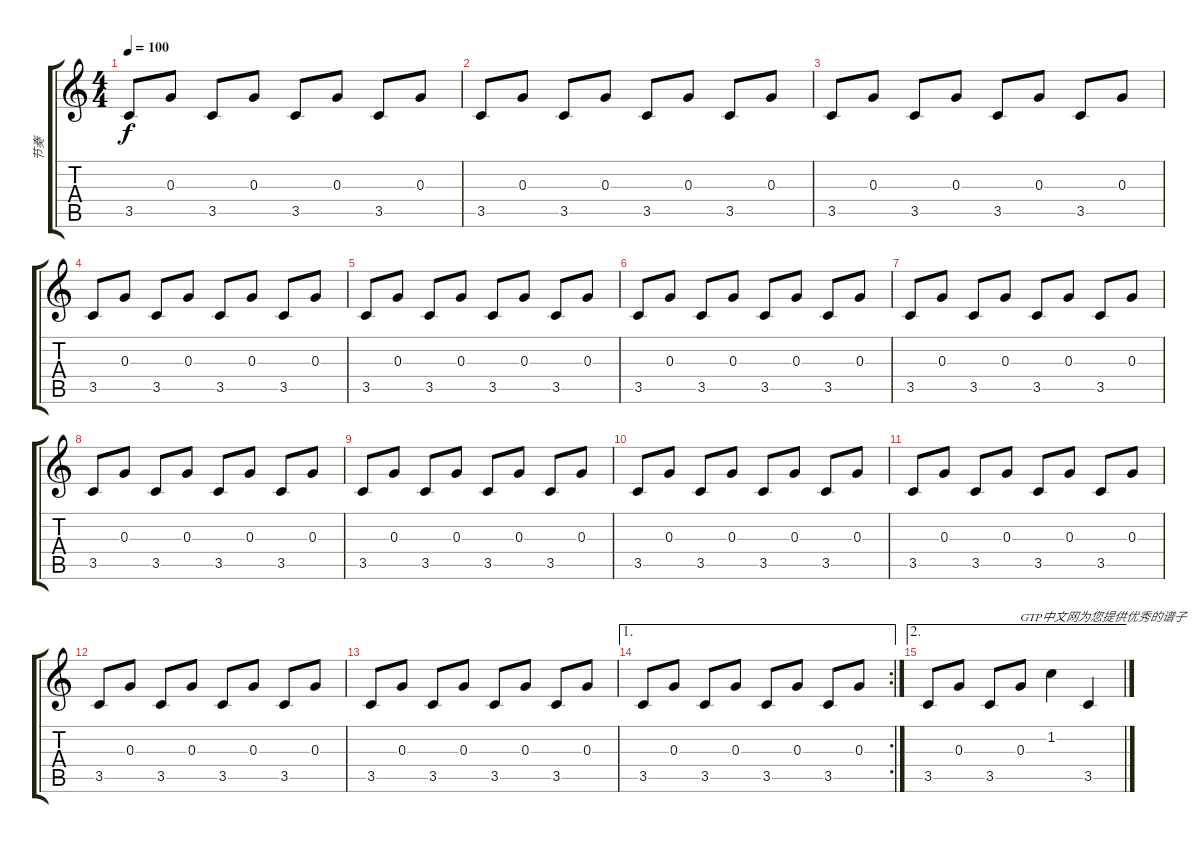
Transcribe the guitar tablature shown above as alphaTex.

\track ("节奏" "节奏") {instrument acousticguitarsteel}
\staff {score tabs}
\tuning (E4 B3 G3 D3 A2 E2) {hide}
\ts (4 4)
\tempo 100
\clef g2
\ks c
3.5.8{dy f} 0.3.8 3.5.8 0.3.8 3.5.8 0.3.8 3.5.8 0.3.8 |
3.5.8 0.3.8 3.5.8 0.3.8 3.5.8 0.3.8 3.5.8 0.3.8 |
3.5.8 0.3.8 3.5.8 0.3.8 3.5.8 0.3.8 3.5.8 0.3.8 |
3.5.8 0.3.8 3.5.8 0.3.8 3.5.8 0.3.8 3.5.8 0.3.8 |
3.5.8 0.3.8 3.5.8 0.3.8 3.5.8 0.3.8 3.5.8 0.3.8 |
3.5.8 0.3.8 3.5.8 0.3.8 3.5.8 0.3.8 3.5.8 0.3.8 |
3.5.8 0.3.8 3.5.8 0.3.8 3.5.8 0.3.8 3.5.8 0.3.8 |
3.5.8 0.3.8 3.5.8 0.3.8 3.5.8 0.3.8 3.5.8 0.3.8 |
3.5.8 0.3.8 3.5.8 0.3.8 3.5.8 0.3.8 3.5.8 0.3.8 |
3.5.8 0.3.8 3.5.8 0.3.8 3.5.8 0.3.8 3.5.8 0.3.8 |
3.5.8 0.3.8 3.5.8 0.3.8 3.5.8 0.3.8 3.5.8 0.3.8 |
3.5.8 0.3.8 3.5.8 0.3.8 3.5.8 0.3.8 3.5.8 0.3.8 |
3.5.8 0.3.8 3.5.8 0.3.8 3.5.8 0.3.8 3.5.8 0.3.8 |
\ae 1
\rc 2
3.5.8 0.3.8 3.5.8 0.3.8 3.5.8 0.3.8 3.5.8 0.3.8 |
\ae 2
3.5.8 0.3.8 3.5.8 0.3.8{txt "GTP中文网为您提供优秀的谱子"} 1.2.4 3.5.4
